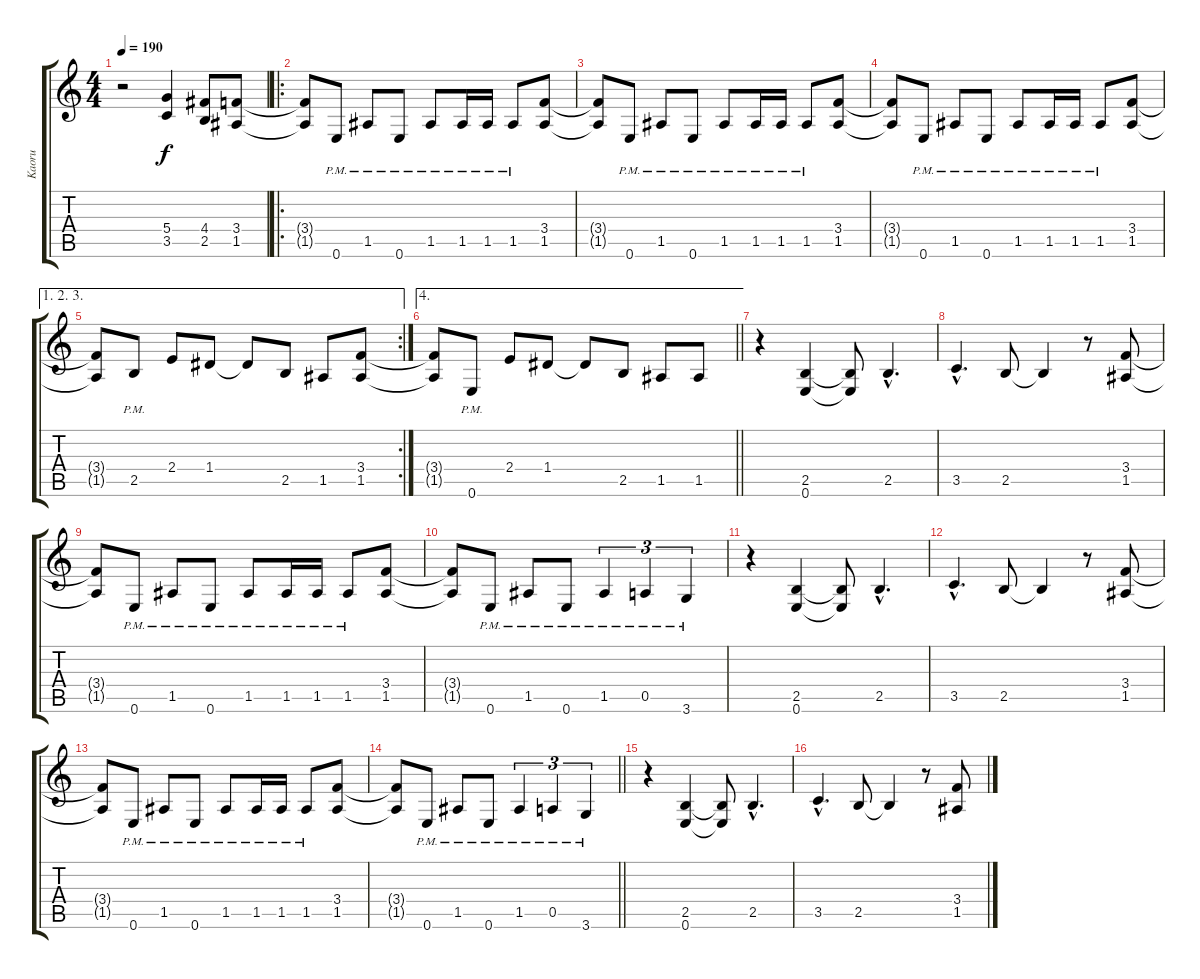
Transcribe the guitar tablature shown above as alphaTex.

\track ("Kaoru" "Kaoru") {instrument overdrivenguitar}
\staff {score tabs}
\tuning (E4 B3 G3 D3 A2 E2) {hide}
\ts (4 4)
\tempo 190
\clef g2
\ks c
r.2{dy f instrument overdrivenguitar} (5.4 3.5).4 (4.4 2.5).8 (3.4 1.5).8 |
\ro
(3.4{t} 1.5{t}).8 0.6{pm}.8 1.5{pm}.8 0.6{pm}.8 1.5{pm}.8 1.5{pm}.16 1.5{pm}.16 1.5{pm}.8 (3.4 1.5).8 |
(3.4{t} 1.5{t}).8 0.6{pm}.8 1.5{pm}.8 0.6{pm}.8 1.5{pm}.8 1.5{pm}.16 1.5{pm}.16 1.5{pm}.8 (3.4 1.5).8 |
(3.4{t} 1.5{t}).8 0.6{pm}.8 1.5{pm}.8 0.6{pm}.8 1.5{pm}.8 1.5{pm}.16 1.5{pm}.16 1.5{pm}.8 (3.4 1.5).8 |
\ae (1 2 3)
\rc 2
(3.4{t} 1.5{t}).8 2.5{pm}.8 2.4.8 1.4.8 1.4{t}.8 2.5.8 1.5.8 (3.4 1.5).8 |
\ae 4
\barLineRight lightlight
(3.4{t} 1.5{t}).8 0.6{pm}.8 2.4.8 1.4.8 1.4{t}.8 2.5.8 1.5.8 1.5.8 |
r.4 (2.5 0.6).4 (2.5{t} 0.6{t}).8 2.5{hac}.4{d} |
3.5{hac}.4{d} 2.5.8 2.5{t}.4 r.8 (3.4 1.5).8 |
(3.4{t} 1.5{t}).8 0.6{pm}.8 1.5{pm}.8 0.6{pm}.8 1.5{pm}.8 1.5{pm}.16 1.5{pm}.16 1.5{pm}.8 (3.4 1.5).8 |
(3.4{t} 1.5{t}).8 0.6{pm}.8 1.5{pm}.8 0.6{pm}.8 1.5{pm}.4{tu (3 2)} 0.5{pm}.4{tu (3 2)} 3.6{pm}.4{tu (3 2)} |
r.4 (2.5 0.6).4 (2.5{t} 0.6{t}).8 2.5{hac}.4{d} |
3.5{hac}.4{d} 2.5.8 2.5{t}.4 r.8 (3.4 1.5).8 |
(3.4{t} 1.5{t}).8 0.6{pm}.8 1.5{pm}.8 0.6{pm}.8 1.5{pm}.8 1.5{pm}.16 1.5{pm}.16 1.5{pm}.8 (3.4 1.5).8 |
\barLineRight lightlight
(3.4{t} 1.5{t}).8 0.6{pm}.8 1.5{pm}.8 0.6{pm}.8 1.5{pm}.4{tu (3 2)} 0.5{pm}.4{tu (3 2)} 3.6{pm}.4{tu (3 2)} |
r.4 (2.5 0.6).4 (2.5{t} 0.6{t}).8 2.5{hac}.4{d} |
3.5{hac}.4{d} 2.5.8 2.5{t}.4 r.8 (3.4 1.5).8
